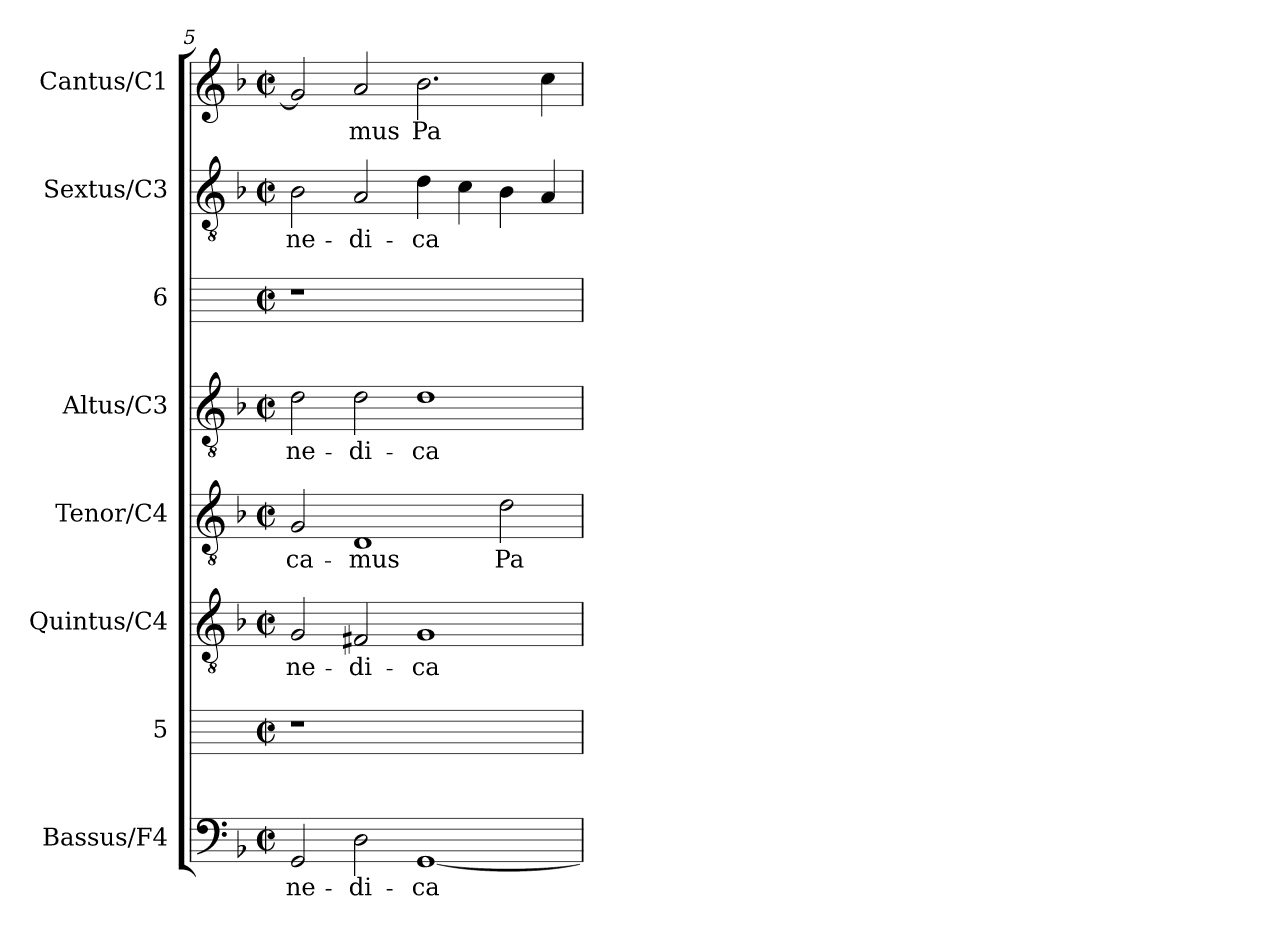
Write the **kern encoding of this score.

**kern	**text	**kern	**kern	**text	**kern	**text	**kern	**text	**kern	**kern	**text	**kern	**text
*part8	*part8	*part7	*part6	*part6	*part5	*part5	*part4	*part4	*part3	*part2	*part2	*part1	*part1
*staff8	*staff8	*staff7	*staff6	*staff6	*staff5	*staff5	*staff4	*staff4	*staff3	*staff2	*staff2	*staff1	*staff1
*I"Bassus/F4	*	*I"5	*I"Quintus/C4	*	*I"Tenor/C4	*	*I"Altus/C3	*	*I"6	*I"Sextus/C3	*	*I"Cantus/C1	*
*I'B	*	*	*	*	*I'T	*	*I'A	*	*	*	*	*I'C	*
*clefF4	*	*	*clefGv2	*	*clefGv2	*	*clefGv2	*	*	*clefGv2	*	*clefG2	*
*k[b-]	*	*k[]	*k[b-]	*	*k[b-]	*	*k[b-]	*	*k[]	*k[b-]	*	*k[b-]	*
*F:	*	*C:	*F:	*	*F:	*	*F:	*	*C:	*F:	*	*F:	*
*M2/2	*	*M2/2	*M2/2	*	*M2/2	*	*M2/2	*	*M2/2	*M2/2	*	*M2/2	*
*met(c|)	*	*met(c|)	*met(c|)	*	*met(c|)	*	*met(c|)	*	*met(c|)	*met(c|)	*	*met(c|)	*
=5	=5	=5	=5	=5	=5	=5	=5	=5	=5	=5	=5	=5	=5
!	!LO:LY:b:cj	!	!	!LO:LY:b:cj	!	!LO:LY:b:cj	!	!LO:LY:b:cj	!	!	!LO:LY:b:cj	!	!LO:LY:b:cj
2GG/	-ne-	1r	2G/	-ne-	2G/	-ca-	2d\	-ne-	1r	2B-\	-ne-	2g/]	--
!	!LO:LY:b:cj	!	!	!LO:LY:b:cj	!	!LO:LY:b:cj	!	!LO:LY:b:cj	!	!	!LO:LY:b:cj	!	!LO:LY:b:cj
2D\	-di-	.	2F#X/	-di-	1D	-mus	2d\	-di-	.	2A/	-di-	2a/	-mus
!	!LO:LY:b:cj	!	!	!LO:LY:b:cj	!	!	!	!LO:LY:b:cj	!	!	!LO:LY:b:cj	!	!LO:LY:b:cj
[<1GG	-ca-	1ryy	1G	-ca-	.	.	1d	-ca-	1ryy	4d\	-ca-	2.b-\	Pa-
!	!	!	!	!	!	!	!	!	!	!	!LO:LY:b:cj	!	!
.	.	.	.	.	.	.	.	.	.	4c\	--	.	.
!	!	!	!	!	!	!LO:LY:b:cj	!	!	!	!	!LO:LY:b:cj	!	!
.	.	.	.	.	2d\	Pa-	.	.	.	4B-\	--	.	.
!	!	!	!	!	!	!	!	!	!	!	!LO:LY:b:cj	!	!LO:LY:b:cj
.	.	.	.	.	.	.	.	.	.	4A/	--	4cc\	--
=	=	=	=	=	=	=	=	=	=	=	=	=	=
*-	*-	*-	*-	*-	*-	*-	*-	*-	*-	*-	*-	*-	*-
